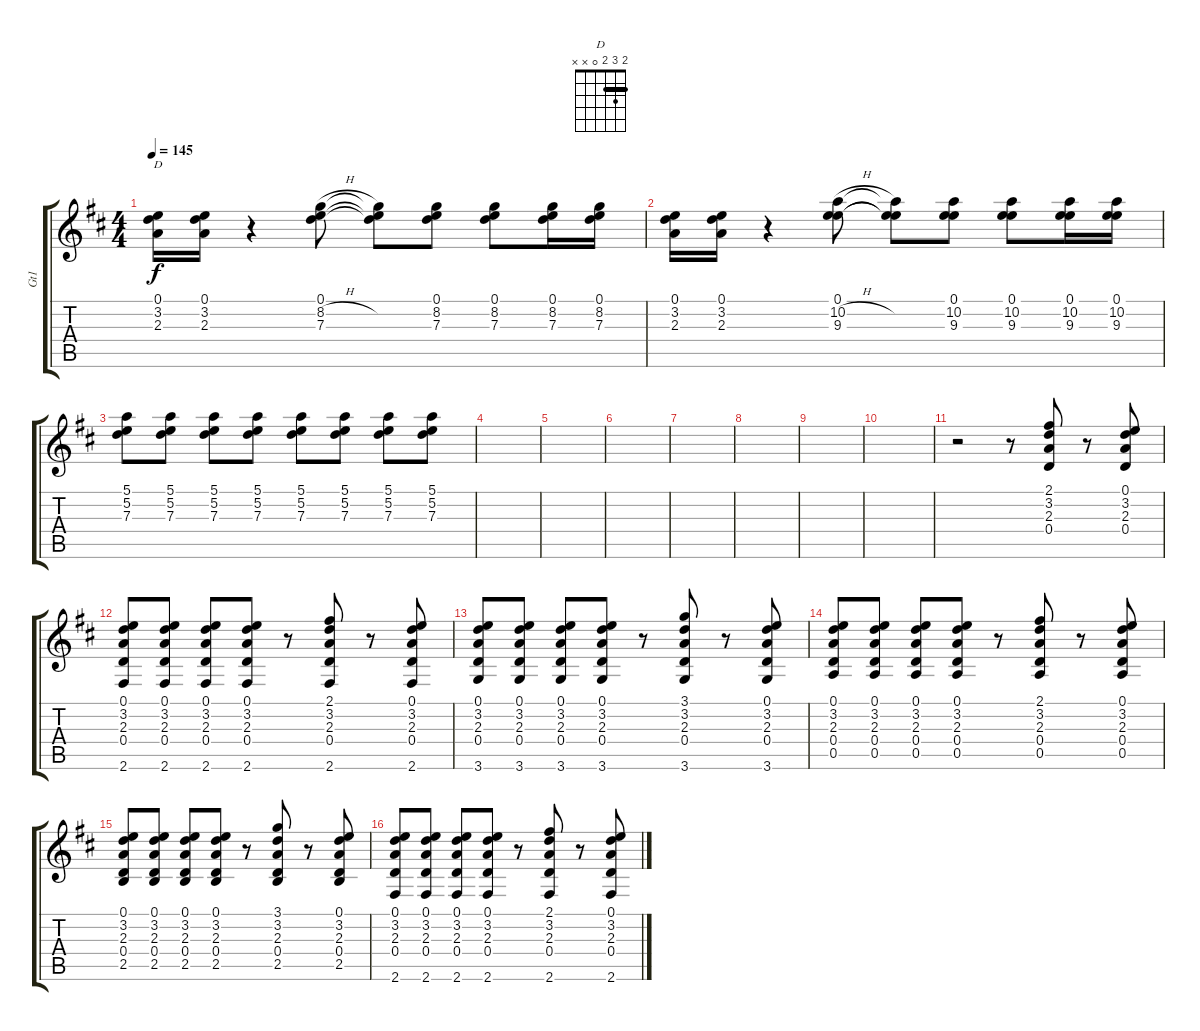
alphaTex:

\track ("       Gt1          " "       Gt1") {instrument overdrivenguitar}
\staff {score tabs}
\tuning (E4 B3 G3 D3 A2 E2) {hide}
\chord ("D" 2 3 2 0 x x) {barre 2}
\ts (4 4)
\tempo 145
\clef g2
\ks d
(0.1 3.2 2.3).16{ch "D" dy f beam Down} (0.1 3.2 2.3).16{beam Down} r.4 (0.1 8.2{h} 7.3).8 (0.1{t} 8.2{t} 7.3{t}).8 (0.1 8.2 7.3).8 (0.1 8.2 7.3).8 (0.1 8.2 7.3).16 (0.1 8.2 7.3).16 |
(0.1 3.2 2.3).16{beam Down} (0.1 3.2 2.3).16{beam Down} r.4 (0.1 10.2{h} 9.3).8 (0.1{t} 10.2{t} 9.3{t}).8 (0.1 10.2 9.3).8 (0.1 10.2 9.3).8 (0.1 10.2 9.3).16 (0.1 10.2 9.3).16 |
(5.1 5.2 7.3).8 (5.1 5.2 7.3).8 (5.1 5.2 7.3).8 (5.1 5.2 7.3).8 (5.1 5.2 7.3).8 (5.1 5.2 7.3).8 (5.1 5.2 7.3).8 (5.1 5.2 7.3).8 |
|
|
|
|
|
|
|
r.2 r.8 (2.1 3.2 2.3 0.4).8 r.8 (0.1 3.2 2.3 0.4).8 |
(0.1 3.2 2.3 0.4 2.6).8 (0.1 3.2 2.3 0.4 2.6).8 (0.1 3.2 2.3 0.4 2.6).8 (0.1 3.2 2.3 0.4 2.6).8 r.8 (2.1 3.2 2.3 0.4 2.6).8 r.8 (0.1 3.2 2.3 0.4 2.6).8 |
(0.1 3.2 2.3 0.4 3.6).8 (0.1 3.2 2.3 0.4 3.6).8 (0.1 3.2 2.3 0.4 3.6).8 (0.1 3.2 2.3 0.4 3.6).8 r.8 (3.1 3.2 2.3 0.4 3.6).8 r.8 (0.1 3.2 2.3 0.4 3.6).8 |
(0.1 3.2 2.3 0.4 0.5).8 (0.1 3.2 2.3 0.4 0.5).8 (0.1 3.2 2.3 0.4 0.5).8 (0.1 3.2 2.3 0.4 0.5).8 r.8 (2.1 3.2 2.3 0.4 0.5).8 r.8 (0.1 3.2 2.3 0.4 0.5).8 |
(0.1 3.2 2.3 0.4 2.5).8 (0.1 3.2 2.3 0.4 2.5).8 (0.1 3.2 2.3 0.4 2.5).8 (0.1 3.2 2.3 0.4 2.5).8 r.8 (3.1 3.2 2.3 0.4 2.5).8 r.8 (0.1 3.2 2.3 0.4 2.5).8 |
(0.1 3.2 2.3 0.4 2.6).8 (0.1 3.2 2.3 0.4 2.6).8 (0.1 3.2 2.3 0.4 2.6).8 (0.1 3.2 2.3 0.4 2.6).8 r.8 (2.1 3.2 2.3 0.4 2.6).8 r.8 (0.1 3.2 2.3 0.4 2.6).8
